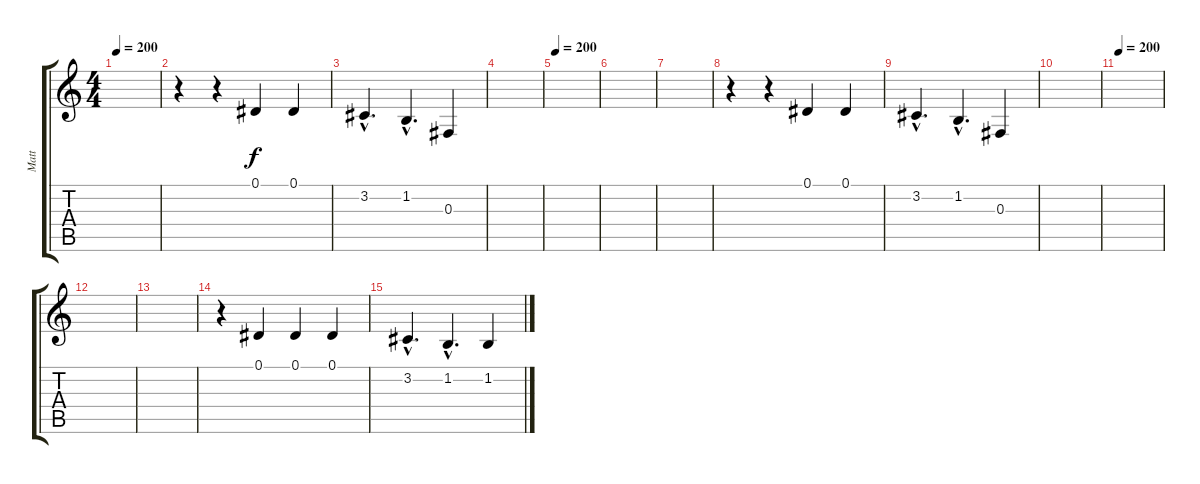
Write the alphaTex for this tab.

\track ("Matt" "Matt") {instrument lead1square}
\staff {score tabs}
\tuning (Eb4 Bb3 Gb3 Db3 Ab2 Eb2) {hide}
\ts (4 4)
\tempo 200
\clef g2
\ks c
|
r.4 r.4 0.1.4 0.1.4 |
3.2{hac}.4{d} 1.2{hac}.4{d} 0.3.4 |
|
\tempo 200
|
|
|
r.4 r.4 0.1.4 0.1.4 |
3.2{hac}.4{d} 1.2{hac}.4{d} 0.3.4 |
|
\tempo 200
|
|
|
r.4 0.1.4 0.1.4 0.1.4 |
3.2{hac}.4{d} 1.2{hac}.4{d} 1.2.4
